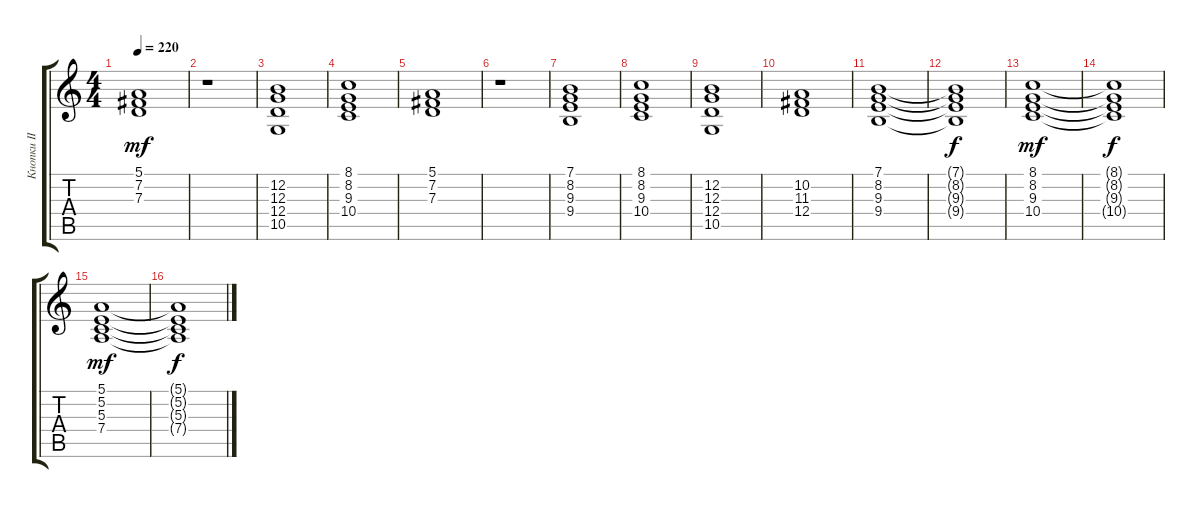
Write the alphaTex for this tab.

\track ("Кнопки II" "Кнопки II") {instrument choiraahs}
\staff {score tabs}
\tuning (E4 B3 G3 D3 A2 E2) {hide}
\ts (4 4)
\tempo 220
\clef g2
\ks c
(5.1 7.2 7.3).1{dy mf} |
r.1 |
(12.2 12.3 12.4 10.5).1 |
(8.1 8.2 9.3 10.4).1 |
(5.1 7.2 7.3).1 |
r.1 |
(7.1 8.2 9.3 9.4).1 |
(8.1 8.2 9.3 10.4).1 |
(12.2 12.3 12.4 10.5).1 |
(10.2 11.3 12.4).1 |
(7.1 8.2 9.3 9.4).1 |
(7.1{t} 8.2{t} 9.3{t} 9.4{t}).1{dy f} |
(8.1 8.2 9.3 10.4).1{dy mf} |
(8.1{t} 8.2{t} 9.3{t} 10.4{t}).1{dy f} |
(5.1 5.2 5.3 7.4).1{dy mf} |
(5.1{t} 5.2{t} 5.3{t} 7.4{t}).1{dy f}
